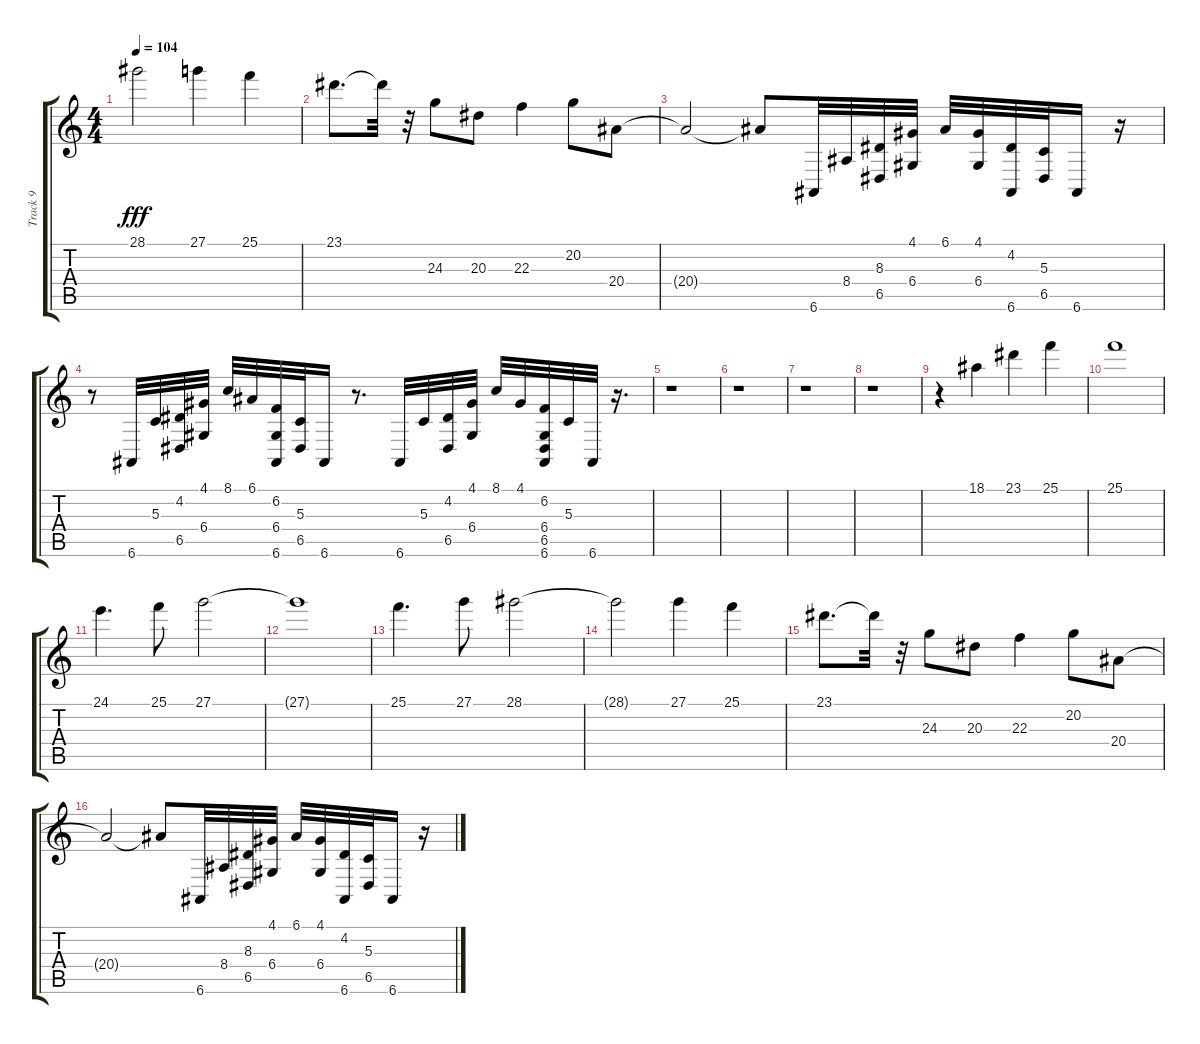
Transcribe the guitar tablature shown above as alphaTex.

\track ("Track 9" "Track 9") {solo instrument stringensemble2}
\staff {score tabs}
\tuning (E4 B3 G3 D3 A2 E2) {hide}
\ts (4 4)
\tempo 104
\clef g2
\ks c
28.1{t}.2{dy fff} 27.1.4 25.1.4 |
23.1.8{d} 23.1{t}.32 r.32 24.3.8 20.3.8 22.3.4 20.2.8 20.4.8 |
20.4{t}.2 20.4{t}.8 6.6.32 8.4.32 (8.3 6.5).32 (4.1 6.4).32 6.1.32 (4.1 6.4).32 (4.2 6.6).32 (5.3 6.5).32 6.6.16 r.16 |
r.8 6.6.32 5.3.32 (4.2 6.5).32 (4.1 6.4).32 8.1.32 6.1.32 (6.2 6.4 6.6).32 (5.3 6.5).32 6.6.16 r.8{d} 6.6.32 5.3.32 (4.2 6.5).32 (4.1 6.4).32 8.1.32 4.1.32 (6.2 6.4 6.5 6.6).32 5.3.32 6.6.32 r.16{d} |
r.1 |
r.1 |
r.1 |
r.1 |
r.4 18.1.4 23.1.4 25.1.4 |
25.1.1 |
24.1.4{d} 25.1.8 27.1.2 |
27.1{t}.1 |
25.1.4{d} 27.1.8 28.1.2 |
28.1{t}.2 27.1.4 25.1.4 |
23.1.8{d} 23.1{t}.32 r.32 24.3.8 20.3.8 22.3.4 20.2.8 20.4.8 |
20.4{t}.2 20.4{t}.8 6.6.32 8.4.32 (8.3 6.5).32 (4.1 6.4).32 6.1.32 (4.1 6.4).32 (4.2 6.6).32 (5.3 6.5).32 6.6.16 r.16
